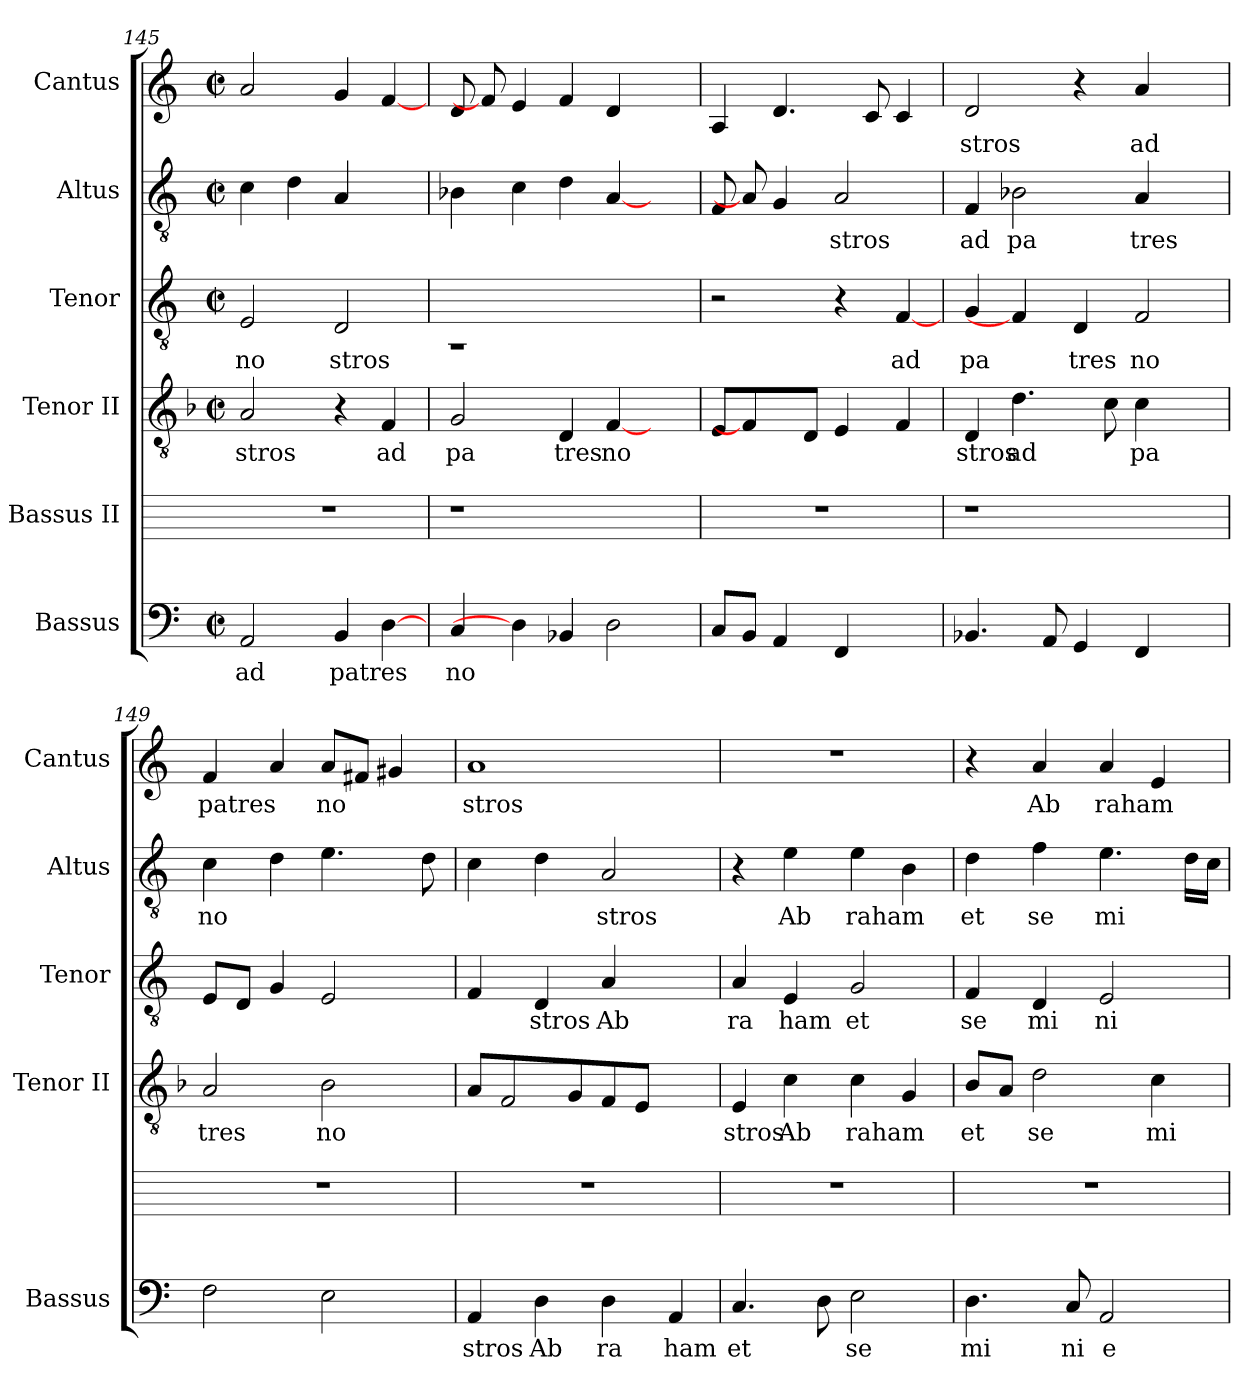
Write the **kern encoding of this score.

**kern	**text	**kern	**kern	**text	**kern	**text	**kern	**text	**kern	**text
*part6	*part6	*part5	*part4	*part4	*part3	*part3	*part2	*part2	*part1	*part1
*staff6	*staff6	*staff5	*staff4	*staff4	*staff3	*staff3	*staff2	*staff2	*staff1	*staff1
*I"Bassus	*	*I"Bassus II	*I"Tenor II	*	*I"Tenor	*	*I"Altus	*	*I"Cantus	*
*I'Bassus	*	*	*I'Tenor II	*	*I'Tenor	*	*I'Altus	*	*I'Cantus	*
*clefF4	*	*	*clefGv2	*	*clefGv2	*	*clefGv2	*	*clefG2	*
*k[]	*	*	*k[b-]	*	*k[]	*	*k[]	*	*k[]	*
*C:	*	*	*F:	*	*C:	*	*C:	*	*C:	*
*M2/2	*	*	*M2/2	*	*M2/2	*	*M2/2	*	*M2/2	*
*met(c|)	*	*	*met(c|)	*	*met(c|)	*	*met(c|)	*	*met(c|)	*
=145	=145	=145	=145	=145	=145	=145	=145	=145	=145	=145
!	!LO:LY:b:cj	!	!	!LO:LY:b:cj	!	!LO:LY:b:cj	!	!	!	!
2AA/	ad	1r	2A/	stros	2E/	no	4c\	.	2a/	.
.	.	.	.	.	.	.	4d\	.	.	.
!	!LO:LY:b	!	!	!	!	!LO:LY:b:cj	!	!	!	!
4BB/	patres	.	4r	.	2D/	stros	4A/	.	4g/	.
!	!	!	!	!LO:LY:b:cj	!	!	!	!	!	!
[4D\	.	.	4F/	ad	.	.	4ryy	.	[4f/	.
=146	=146	=146	=146	=146	=146	=146	=146	=146	=146	=146
!	!LO:LY:b	!	!	!LO:LY:b:cj	!LO:N:vis=1	!	!	!	!	!
4C/	no	1r	2G/	pa	1rAA	.	4B-\	.	8d/	.
.	.	.	.	.	.	.	.	.	8f/]	.
4D\]	.	.	.	.	.	.	4c\	.	4e/	.
!	!	!	!	!LO:LY:b:cj	!	!	!	!	!	!
4BB-/	.	.	4D/	tres	.	.	4d\	.	4f/	.
!	!	!	!	!LO:LY:b	!	!	!	!	!	!
2D\	.	.	[4F/	no	.	.	[4A/	.	4d/	.
.	.	4ryy	4ryy	.	4ryy	.	4ryy	.	4ryy	.
=147	=147	=147	=147	=147	=147	=147	=147	=147	=147	=147
8C/L	.	1r	8E/L	.	2r	.	8F/	.	4A/	.
8BB/J	.	.	4F/]	.	.	.	8A/]	.	.	.
4AA/	.	.	.	.	.	.	4G/	.	4.d/	.
.	.	.	8D/J	.	.	.	.	.	.	.
!	!	!	!	!	!	!	!	!LO:LY:b:cj	!	!
4FF/	.	.	4E/	.	4r	.	2A/	stros	.	.
.	.	.	.	.	.	.	.	.	8c/	.
!	!	!	!	!	!	!LO:LY:b:cj	!	!	!	!
4ryy	.	.	4F/	.	[4F/	ad	.	.	4c/	.
=148	=148	=148	=148	=148	=148	=148	=148	=148	=148	=148
!	!	!	!	!LO:LY:b:cj	!	!LO:LY:b:cj	!	!LO:LY:b:cj	!	!LO:LY:b:cj
4.BB-/	.	1r	4D/	stros	4G/	pa	4F/	ad	2d/	stros
!	!	!	!	!LO:LY:b	!	!	!	!LO:LY:b:cj	!	!
.	.	.	4.d\	ad	4F/]	.	2B-\	pa	.	.
8AA/	.	.	.	.	.	.	.	.	.	.
!	!	!	!	!	!	!LO:LY:b:cj	!	!	!	!
4GG/	.	.	.	.	4D/	tres	.	.	4r	.
.	.	.	8c\	.	.	.	.	.	.	.
!	!	!	!	!LO:LY:b:cj	!	!LO:LY:b	!	!LO:LY:b:cj	!	!LO:LY:b:cj
4FF/	.	.	4c\	pa	2F/	no	4A/	tres	4a>/	ad
4ryy	.	4ryy	4ryy	.	.	.	4ryy	.	4ryy	.
=149	=149	=149	=149	=149	=149	=149	=149	=149	=149	=149
!	!	!	!	!LO:LY:b:cj	!	!	!	!LO:LY:b:cj	!	!LO:LY:b
2F\	.	1r	2A/	tres	8E/L	.	4c\	no	4f/	patres
.	.	.	.	.	8D/J	.	.	.	.	.
.	.	.	.	.	4G/	.	4d\	.	4a/	.
!	!	!	!	!LO:LY:b:cj	!	!	!	!	!	!LO:LY:b
2E\	.	.	2B-\	no	2E/	.	4.e\	.	8a/L	no
.	.	.	.	.	.	.	.	.	8f#/J	.
.	.	.	.	.	.	.	.	.	4g#/	.
.	.	.	.	.	.	.	8d\	.	.	.
!!LO:LB:g=z
=150	=150	=150	=150	=150	=150	=150	=150	=150	=150	=150
*	*	*	*k[]	*	*	*	*	*	*	*
*	*	*	*C:	*	*	*	*	*	*	*
!	!LO:LY:b:cj	!	!	!	!	!	!	!	!LO:N:vis=1	!LO:LY:b:cj
4AA/	stros	1r	8A/L	.	4F/	.	4c\	.	4a	stros
!	!	!	!LO:N:vis=2	!	!	!	!	!	!	!
.	.	.	4F/	.	.	.	.	.	.	.
!	!LO:LY:b:cj	!	!	!	!	!LO:LY:b:cj	!	!	!	!
4D\	Ab	.	.	.	4D/	stros	4d\	.	2.ryy	.
.	.	.	8G/	.	.	.	.	.	.	.
!	!LO:LY:b:cj	!	!	!	!	!LO:LY:b:cj	!LO:N:vis=2	!LO:LY:b:cj	!	!
4D\	ra	.	8F/	.	4A/	Ab	4A/	stros	.	.
.	.	.	8E/J	.	.	.	.	.	.	.
!	!LO:LY:b:cj	!	!	!	!	!	!	!	!	!
4AA/	ham	.	4ryy	.	4ryy	.	4ryy	.	.	.
=151	=151	=151	=151	=151	=151	=151	=151	=151	=151	=151
!	!LO:LY:b:cj	!	!	!LO:LY:b:cj	!	!LO:LY:b:cj	!	!	!	!
4.C/	et	1r	4E/	stros	4A/	ra	4r	.	1r	.
!	!	!	!	!LO:LY:b:cj	!	!LO:LY:b:cj	!	!LO:LY:b:cj	!	!
.	.	.	4c\	Ab	4E/	ham	4e\	Ab	.	.
8D\	.	.	.	.	.	.	.	.	.	.
!	!LO:LY:b:cj	!	!	!LO:LY:b	!	!LO:LY:b:cj	!	!LO:LY:b	!	!
2E\	se	.	4c\	raham	2G/	et	4e\	raham	.	.
.	.	.	4G/	.	.	.	4B\	.	.	.
=152	=152	=152	=152	=152	=152	=152	=152	=152	=152	=152
!	!LO:LY:b:cj	!	!	!LO:LY:b:cj	!	!LO:LY:b:cj	!	!LO:LY:b:cj	!	!
4.D\	mi	1r	8B/L	et	4F/	se	4d\	et	4r	.
.	.	.	8A/J	.	.	.	.	.	.	.
!	!	!	!	!LO:LY:b:cj	!	!LO:LY:b:cj	!	!LO:LY:b:cj	!	!LO:LY:b:cj
.	.	.	2d\	se	4D/	mi	4f\	se	4a/	Ab
!	!LO:LY:b:cj	!	!	!	!	!	!	!	!	!
8C/	ni	.	.	.	.	.	.	.	.	.
!	!LO:LY:b:cj	!	!	!	!	!LO:LY:b:cj	!	!LO:LY:b	!	!LO:LY:b
2AA/	e	.	.	.	2E/	ni	4.e\	mi	4a/	raham
!	!	!	!	!LO:LY:b:cj	!	!	!	!	!	!
.	.	.	4c\	mi	.	.	.	.	4e/	.
.	.	.	.	.	.	.	16d\L	.	.	.
.	.	.	.	.	.	.	16c\J	.	.	.
=	=	=	=	=	=	=	=	=	=	=
*-	*-	*-	*-	*-	*-	*-	*-	*-	*-	*-
